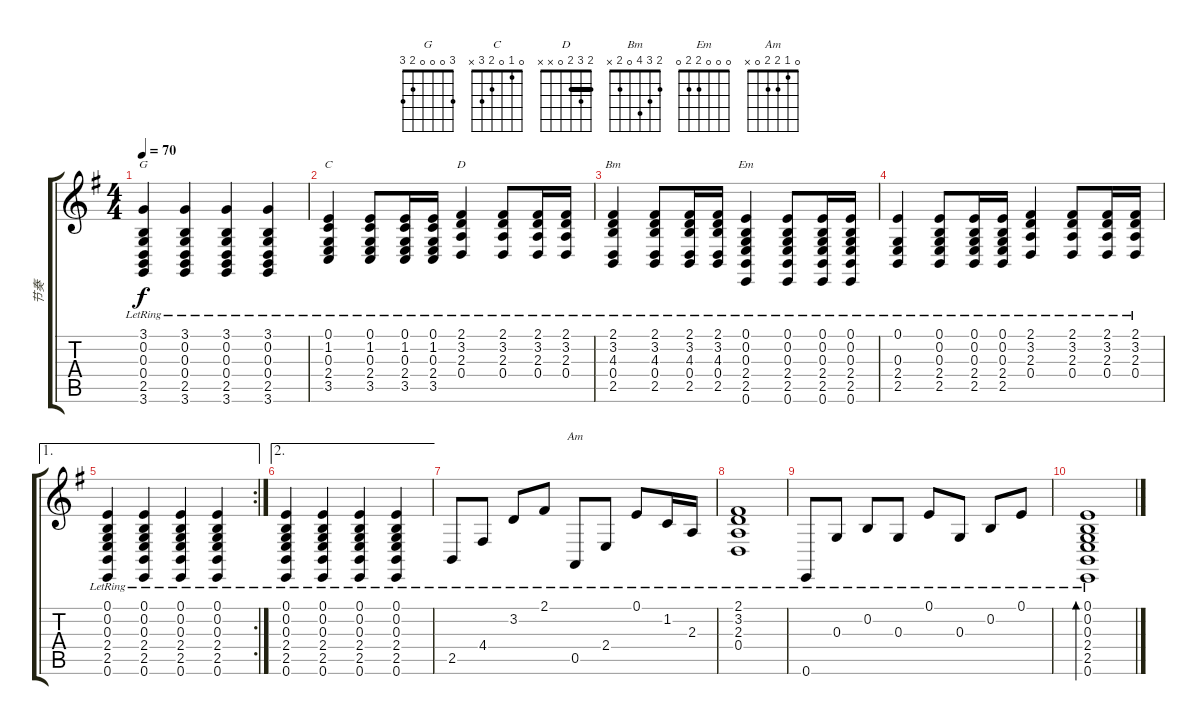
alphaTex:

\track ("节奏" "节奏") {instrument acousticgrandpiano}
\staff {score tabs}
\tuning (E4 B3 G3 D3 A2 E2) {hide}
\chord ("G" 3 0 0 0 2 3)
\chord ("C" 0 1 0 2 3 x)
\chord ("D" 2 3 2 0 x x) {barre 2}
\chord ("Bm" 2 3 4 0 2 x)
\chord ("Em" 0 0 0 2 2 0)
\chord ("Am" 0 1 2 2 0 x)
\ts (4 4)
\tempo 70
\clef g2
\ks g
(3.1{lr} 0.2{lr} 0.3{lr} 0.4{lr} 2.5{lr} 3.6{lr}).4{ch "G" dy f} (3.1{lr} 0.2{lr} 0.3{lr} 0.4{lr} 2.5{lr} 3.6{lr}).4 (3.1{lr} 0.2{lr} 0.3{lr} 0.4{lr} 2.5{lr} 3.6{lr}).4 (3.1{lr} 0.2{lr} 0.3{lr} 0.4{lr} 2.5{lr} 3.6{lr}).4 |
(0.1{lr} 1.2{lr} 0.3{lr} 2.4{lr} 3.5{lr}).4{ch "C"} (0.1{lr} 1.2{lr} 0.3{lr} 2.4{lr} 3.5{lr}).8 (0.1{lr} 1.2{lr} 0.3{lr} 2.4{lr} 3.5{lr}).16 (0.1{lr} 1.2{lr} 0.3{lr} 2.4{lr} 3.5{lr}).16 (2.1{lr} 3.2{lr} 2.3{lr} 0.4{lr}).4{ch "D"} (2.1{lr} 3.2{lr} 2.3{lr} 0.4{lr}).8 (2.1{lr} 3.2{lr} 2.3{lr} 0.4{lr}).16 (2.1{lr} 3.2{lr} 2.3{lr} 0.4{lr}).16{txt ""} |
(2.1{lr} 3.2{lr} 4.3{lr} 0.4{lr} 2.5{lr}).4{ch "Bm"} (2.1{lr} 3.2{lr} 4.3{lr} 0.4{lr} 2.5{lr}).8 (2.1{lr} 3.2{lr} 4.3{lr} 0.4{lr} 2.5{lr}).16 (2.1{lr} 3.2{lr} 4.3{lr} 0.4{lr} 2.5{lr}).16 (0.1{lr} 0.2{lr} 0.3{lr} 2.4{lr} 2.5{lr} 0.6{lr}).4{ch "Em"} (0.1{lr} 0.2{lr} 0.3{lr} 2.4{lr} 2.5{lr} 0.6{lr}).8 (0.1{lr} 0.2{lr} 0.3{lr} 2.4{lr} 2.5{lr} 0.6{lr}).16 (0.1{lr} 0.2{lr} 0.3{lr} 2.4{lr} 2.5{lr} 0.6{lr}).16 |
(0.1{lr} 0.3{lr} 2.4{lr} 2.5{lr}).4 (0.1{lr} 0.2{lr} 0.3{lr} 2.4{lr} 2.5{lr}).8 (0.1{lr} 0.2{lr} 0.3{lr} 2.4{lr} 2.5{lr}).16 (0.1{lr} 0.2{lr} 0.3{lr} 2.4{lr} 2.5{lr}).16 (2.1{lr} 3.2{lr} 2.3{lr} 0.4{lr}).4 (2.1{lr} 3.2{lr} 2.3{lr} 0.4{lr}).8 (2.1{lr} 3.2{lr} 2.3{lr} 0.4{lr}).16 (2.1{lr} 3.2{lr} 2.3{lr} 0.4{lr}).16 |
\ae 1
\rc 2
(0.1{lr} 0.2{lr} 0.3{lr} 2.4{lr} 2.5{lr} 0.6{lr}).4 (0.1{lr} 0.2{lr} 0.3{lr} 2.4{lr} 2.5{lr} 0.6{lr}).4 (0.1{lr} 0.2{lr} 0.3{lr} 2.4{lr} 2.5{lr} 0.6{lr}).4 (0.1{lr} 0.2{lr} 0.3{lr} 2.4{lr} 2.5{lr} 0.6{lr}).4 |
\ae 2
(0.1{lr} 0.2{lr} 0.3{lr} 2.4{lr} 2.5{lr} 0.6{lr}).4 (0.1{lr} 0.2{lr} 0.3{lr} 2.4{lr} 2.5{lr} 0.6{lr}).4 (0.1{lr} 0.2{lr} 0.3{lr} 2.4{lr} 2.5{lr} 0.6{lr}).4 (0.1{lr} 0.2{lr} 0.3{lr} 2.4{lr} 2.5{lr} 0.6{lr}).4 |
2.5{lr}.8 4.4{lr}.8 3.2{lr}.8 2.1{lr}.8 0.5{lr}.8{ch "Am"} 2.4{lr}.8 0.1{lr}.8 1.2{lr}.16 2.3{lr}.16 |
(2.1{lr} 3.2{lr} 2.3{lr} 0.4{lr}).1 |
0.6{lr}.8 0.3{lr}.8 0.2{lr}.8 0.3{lr}.8 0.1{lr}.8 0.3{lr}.8 0.2{lr}.8 0.1{lr}.8 |
(0.1{lr} 0.2{lr} 0.3{lr} 2.4{lr} 2.5{lr} 0.6{lr}).1{bd 240}
